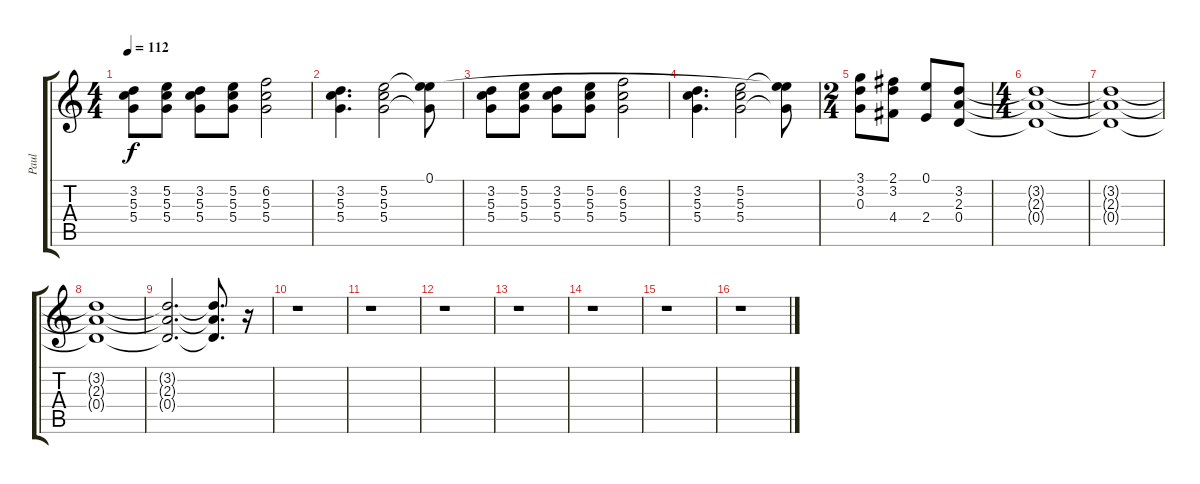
\track ("Paul" "Paul") {instrument distortionguitar}
\staff {score tabs}
\tuning (E4 B3 G3 D3 A2 E2) {hide}
\ts (4 4)
\tempo 112
\clef g2
\ks c
(3.2 5.3 5.4).8{dy f} (5.2 5.3 5.4).8 (3.2 5.3 5.4).8 (5.2 5.3 5.4).8 (6.2 5.3 5.4).2 |
(3.2 5.3 5.4).4{d} (5.2 5.3 5.4).2 (0.1{t} 5.2{t} 5.4{t}).8 |
(3.2 5.3 5.4).8 (5.2 5.3 5.4).8 (3.2 5.3 5.4).8 (5.2 5.3 5.4).8 (6.2 5.3 5.4).2 |
(3.2 5.3 5.4).4{d} (5.2 5.3 5.4).2 (0.1{t} 5.2{t} 5.4{t}).8 |
\ts (2 4)
(3.1 3.2 0.3).8 (2.1 3.2 4.4).8 (0.1 2.4).8 (3.2 2.3 0.4).8 |
\ts (4 4)
(3.2{t} 2.3{t} 0.4{t}).1 |
(3.2{t} 2.3{t} 0.4{t}).1 |
(3.2{t} 2.3{t} 0.4{t}).1 |
(3.2{t} 2.3{t} 0.4{t}).2{d} (3.2{t} 2.3{t} 0.4{t}).8{d} r.16 |
r.1 |
r.1 |
r.1 |
r.1 |
r.1 |
r.1 |
r.1
